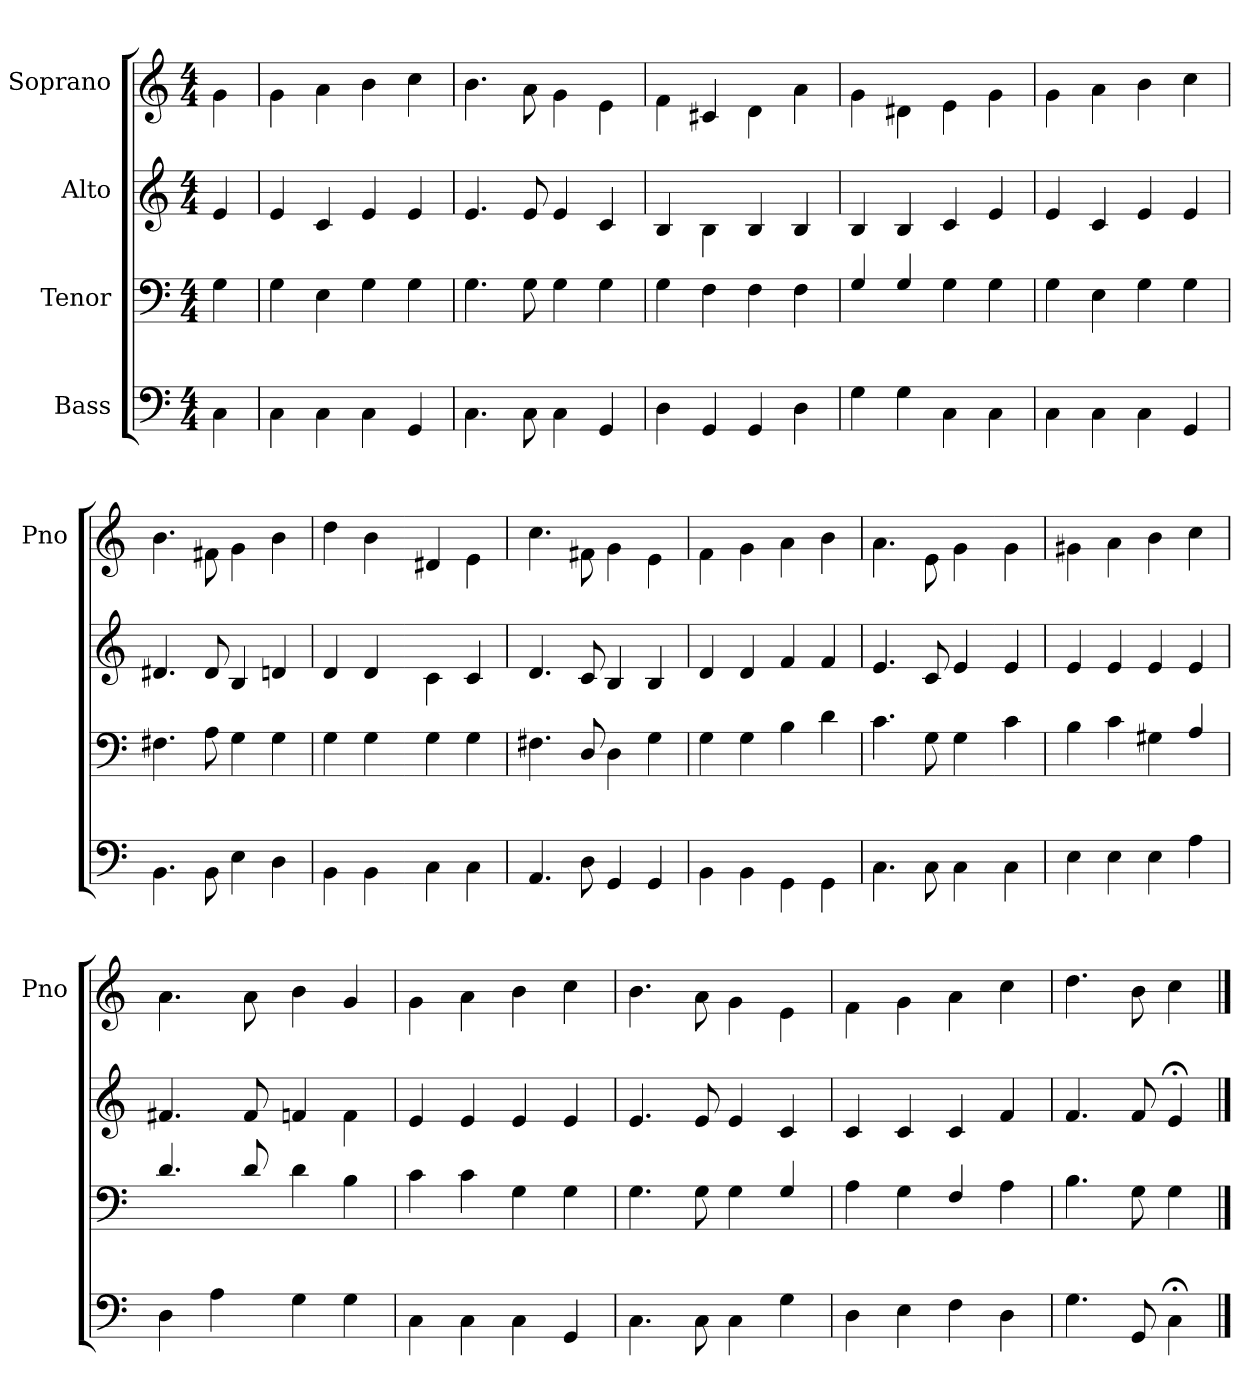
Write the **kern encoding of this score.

**kern	**kern	**kern	**kern
*part4	*part3	*part2	*part1
*staff4	*staff3	*staff2	*staff1
*I"Bass	*I"Tenor	*I"Alto	*I"Soprano
*	*	*	*I'Pno
*clefF4	*clefF4	*clefG2	*clefG2
*k[]	*k[]	*k[]	*k[]
*M4/4	*M4/4	*M4/4	*M4/4
=	=	=	=
4C\	4G\	4e/	4g\
=	=	=	=
4C\	4G\	4e/	4g\
4C\	4E\	4c/	4a\
4C\	4G\	4e/	4b\
4GG/	4G\	4e/	4cc\
=	=	=	=
4.C\	4.G\	4.e/	4.b\
8C\	8G\	8e/	8a\
4C\	4G\	4e/	4g\
4GG/	4G\	4c/	4e\
=	=	=	=
4D\	4G\	4B/	4f\
4GG/	4F\	4B\	4c#X/
4GG/	4F\	4B/	4d\
4D\	4F\	4B/	4a\
=	=	=	=
4G\	4G/	4B/	4g\
4G\	4G/	4B/	4d#X\
4C\	4G\	4c/	4e\
4C\	4G\	4e/	4g\
=	=	=	=
4C\	4G\	4e/	4g\
4C\	4E\	4c/	4a\
4C\	4G\	4e/	4b\
4GG/	4G\	4e/	4cc\
=	=	=	=
4.BB\	4.F#X\	4.d#X/	4.b\
8BB\	8A\	8d#/	8f#X\
4E\	4G\	4B/	4g\
4D\	4G\	4dn/	4b\
=	=	=	=
4BB\	4G\	4d/	4dd\
4BB\	4G\	4d/	4b\
=-	=-	=-	=-
4C\	4G\	4c\	4d#X/
4C\	4G\	4c/	4e\
=	=	=	=
4.AA/	4.F#X\	4.d/	4.cc\
8D\	8D/	8c/	8f#X\
4GG/	4D\	4B/	4g\
4GG/	4G\	4B/	4e\
=	=	=	=
4BB\	4G\	4d/	4f\
4BB\	4G\	4d/	4g\
4GG\	4B\	4f/	4a\
4GG\	4d\	4f/	4b\
=	=	=	=
4.C\	4.c\	4.e/	4.a\
8C\	8G\	8c/	8e\
4C\	4G\	4e/	4g\
=-	=-	=-	=-
4C\	4c\	4e/	4g\
=	=	=	=
4E\	4B\	4e/	4g#X\
4E\	4c\	4e/	4a\
4E\	4G#X\	4e/	4b\
4A\	4A/	4e/	4cc\
=	=	=	=
4D\	4.d/	4.f#X/	4.a\
4A\	.	.	.
.	8d/	8f#/	8a\
4G\	4d\	4fn/	4b\
4G\	4B\	4f\	4g/
=	=	=	=
4C\	4c\	4e/	4g\
4C\	4c\	4e/	4a\
4C\	4G\	4e/	4b\
4GG/	4G\	4e/	4cc\
=	=	=	=
4.C\	4.G\	4.e/	4.b\
8C\	8G\	8e/	8a\
4C\	4G\	4e/	4g\
4G\	4G/	4c/	4e\
=	=	=	=
4D\	4A\	4c/	4f\
4E\	4G\	4c/	4g\
4F\	4F/	4c/	4a\
4D\	4A\	4f/	4cc\
=	=	=	=
4.G\	4.B\	4.f/	4.dd\
8GG/	8G\	8f/	8b\
4C;\	4G\	4e;</	4cc\
==	==	==	==
*-	*-	*-	*-
